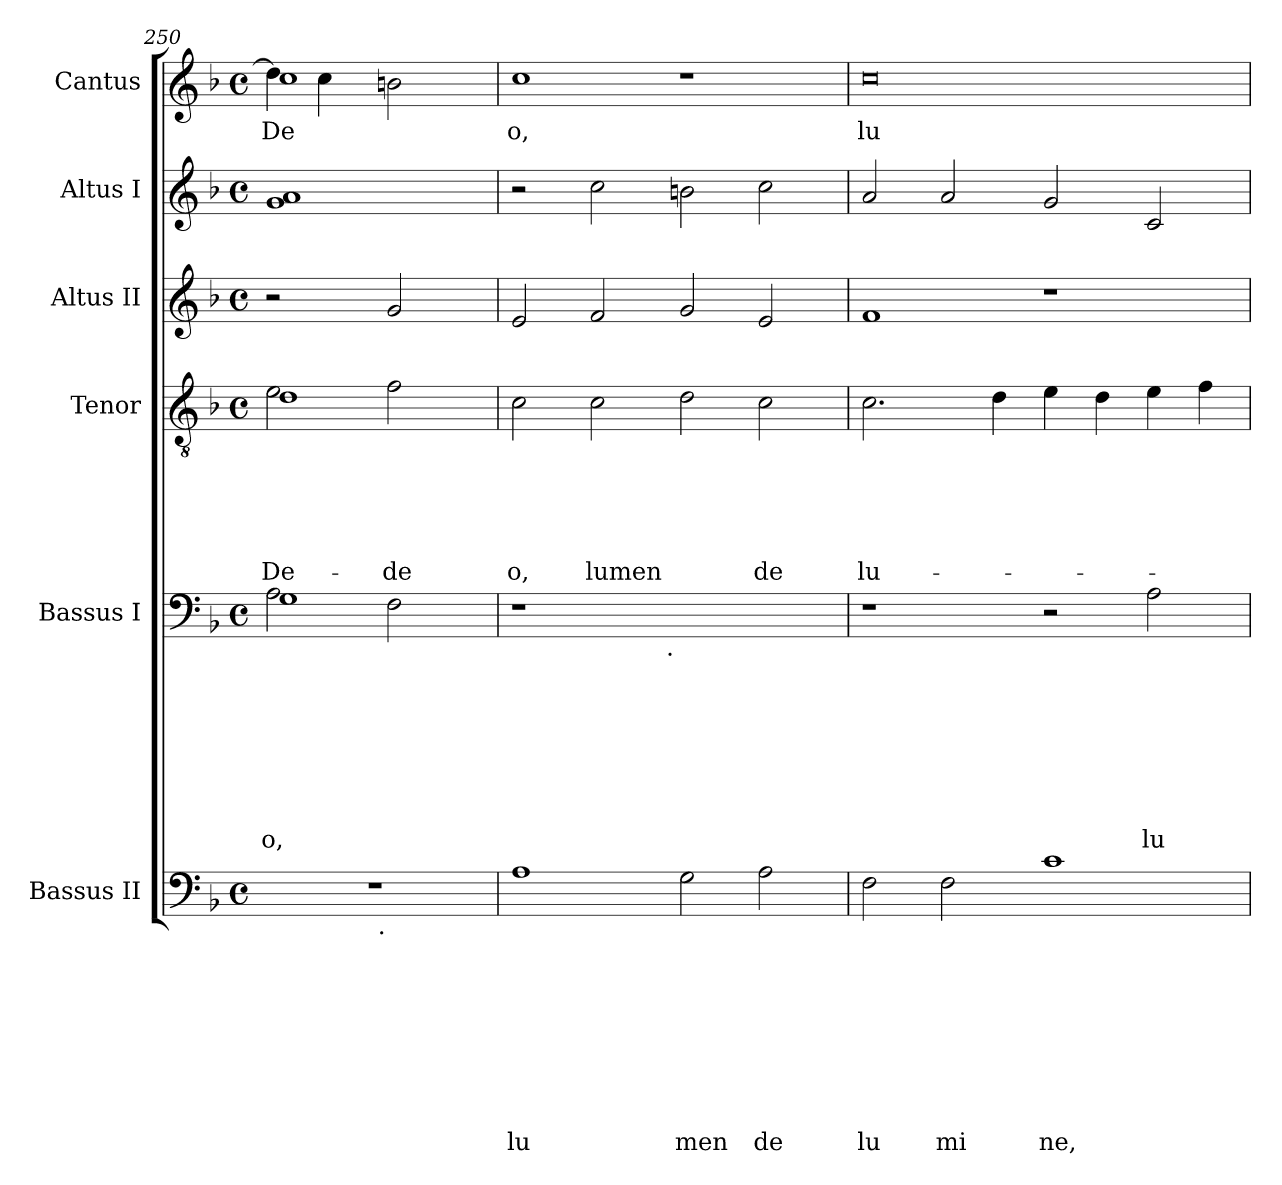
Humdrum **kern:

**kern	**text	**text	**text	**text	**text	**text	**text	**text	**text	**kern	**text	**text	**text	**text	**text	**text	**text	**text	**kern	**text	**text	**text	**text	**text	**text	**kern	**kern	**kern	**text
*part6	*part6	*part6	*part6	*part6	*part6	*part6	*part6	*part6	*part6	*part5	*part5	*part5	*part5	*part5	*part5	*part5	*part5	*part5	*part4	*part4	*part4	*part4	*part4	*part4	*part4	*part3	*part2	*part1	*part1
*staff6	*staff6	*staff6	*staff6	*staff6	*staff6	*staff6	*staff6	*staff6	*staff6	*staff5	*staff5	*staff5	*staff5	*staff5	*staff5	*staff5	*staff5	*staff5	*staff4	*staff4	*staff4	*staff4	*staff4	*staff4	*staff4	*staff3	*staff2	*staff1	*staff1
*I"Bassus II	*	*	*	*	*	*	*	*	*	*I"Bassus I	*	*	*	*	*	*	*	*	*I"Tenor	*	*	*	*	*	*	*I"Altus II	*I"Altus I	*I"Cantus	*
*I'B II	*	*	*	*	*	*	*	*	*	*I'B I	*	*	*	*	*	*	*	*	*I'T	*	*	*	*	*	*	*I'A II	*I'A I	*	*
!!LO:PB:g=z
*clefF4	*	*	*	*	*	*	*	*	*	*clefF4	*	*	*	*	*	*	*	*	*clefGv2	*	*	*	*	*	*	*clefG2	*clefG2	*clefG2	*
*k[b-]	*	*	*	*	*	*	*	*	*	*k[b-]	*	*	*	*	*	*	*	*	*k[b-]	*	*	*	*	*	*	*k[b-]	*k[b-]	*k[b-]	*
*F:	*	*	*	*	*	*	*	*	*	*F:	*	*	*	*	*	*	*	*	*F:	*	*	*	*	*	*	*F:	*F:	*F:	*
*M4/4	*	*	*	*	*	*	*	*	*	*M4/4	*	*	*	*	*	*	*	*	*M4/4	*	*	*	*	*	*	*M4/4	*M4/4	*M4/4	*
*met(c)	*	*	*	*	*	*	*	*	*	*met(c)	*	*	*	*	*	*	*	*	*met(c)	*	*	*	*	*	*	*met(c)	*met(c)	*met(c)	*
=250	=250	=250	=250	=250	=250	=250	=250	=250	=250	=250	=250	=250	=250	=250	=250	=250	=250	=250	=250	=250	=250	=250	=250	=250	=250	=250	=250	=250	=250
*	*	*	*	*	*	*	*	*	*	*^	*	*	*	*	*	*	*	*	*	*	*	*	*	*	*	*	*	*	*
*	*	*	*	*	*	*	*	*	*	*	*^	*	*	*	*	*	*	*	*	*	*	*	*	*	*	*	*	*	*	*
!	!	!	!	!	!	!	!	!	!	!	!	!	!	!	!	!	!	!	!	!LO:LY:b	!	!	!	!	!	!	!LO:LY:b	!	!	!	!
*	*	*	*	*	*	*	*	*	*	*	*	*	*	*	*	*	*	*	*	*	*^	*	*	*	*	*	*	*	*	*	*
!	!	!	!	!	!	!	!	!	!	!	!	!	!	!	!	!	!	!	!	!	!	!	!	!	!	!	!	!LO:LY:b	!	!	!	!LO:LY:b
*^	*	*	*	*	*	*	*	*	*	*	*	*	*	*	*	*	*	*	*	*	*	*	*	*	*	*	*	*	*	*	*^	*
1r	4ryy	.	.	.	.	.	.	.	.	.	4ryy	2A\	1G	.	.	.	.	.	.	.	o,	2e\	1d	.	.	.	.	.	De-	2r	1g 1a	4dd\]	1cc	De
.	8...ryy	.	.	.	.	.	.	.	.	.	32ryy	.	.	.	.	.	.	.	.	.	.	.	.	.	.	.	.	.	.	.	.	4cc\	.	.
.	.	.	.	.	.	.	.	.	.	.	2ryy	.	.	.	.	.	.	.	.	.	.	.	.	.	.	.	.	.	.	.	.	.	.	.
!	!LO:TX:b:t=.	!	!	!	!	!	!	!	!	!	!	!	!	!	!	!	!	!	!	!	!	!	!	!	!	!	!	!	!	!	!	!	!	!
.	2ryy	.	.	.	.	.	.	.	.	.	.	.	.	.	.	.	.	.	.	.	.	.	.	.	.	.	.	.	.	.	.	.	.	.
!	!	!	!	!	!	!	!	!	!	!	!	!	!	!	!	!	!	!	!	!	!	!	!	!	!	!	!	!	!LO:LY:b	!	!	!	!	!
.	.	.	.	.	.	.	.	.	.	.	.	2F\	.	.	.	.	.	.	.	.	.	2f\	.	.	.	.	.	.	de	2g/	.	2bn\	.	.
.	.	.	.	.	.	.	.	.	.	.	8..ryy	.	.	.	.	.	.	.	.	.	.	.	.	.	.	.	.	.	.	.	.	.	.	.
.	64ryy	.	.	.	.	.	.	.	.	.	.	.	.	.	.	.	.	.	.	.	.	.	.	.	.	.	.	.	.	.	.	.	.	.
=251	=251	=251	=251	=251	=251	=251	=251	=251	=251	=251	=251	=251	=251	=251	=251	=251	=251	=251	=251	=251	=251	=251	=251	=251	=251	=251	=251	=251	=251	=251	=251	=251	=251	=251
!	!	!	!	!	!	!	!	!	!	!LO:LY:b	!	!	!	!	!	!	!	!	!	!	!	!	!	!	!	!	!	!	!LO:LY:b	!	!	!	!	!LO:LY:b
*v	*v	*	*	*	*	*	*	*	*	*	*	*	*	*	*	*	*	*	*	*	*	*v	*v	*	*	*	*	*	*	*	*	*v	*v	*
*	*	*	*	*	*	*	*	*	*	*	*v	*v	*	*	*	*	*	*	*	*	*	*	*	*	*	*	*	*	*	*	*
1A	.	.	.	.	.	.	.	.	lu	1r	2ryy	.	.	.	.	.	.	.	.	2c\	.	.	.	.	.	-o,	2e/	2r	1cc	o,
!	!	!	!	!	!	!	!	!	!	!	!	!	!	!	!	!	!	!	!	!	!	!	!	!	!	!LO:LY:b	!	!	!	!
.	.	.	.	.	.	.	.	.	.	.	4...ryy	.	.	.	.	.	.	.	.	2c\	.	.	.	.	.	lumen	2f/	2cc\	.	.
!	!	!	!	!	!	!	!	!	!	!	!LO:TX:b:t=.	!	!	!	!	!	!	!	!	!	!	!	!	!	!	!	!	!	!	!
.	.	.	.	.	.	.	.	.	.	.	1ryy	.	.	.	.	.	.	.	.	.	.	.	.	.	.	.	.	.	.	.
!	!	!	!	!	!	!	!	!	!LO:LY:b	!	!	!	!	!	!	!	!	!	!	!	!	!	!	!	!	!	!	!	!	!
2G\	.	.	.	.	.	.	.	.	men	1ryy	.	.	.	.	.	.	.	.	.	2d\	.	.	.	.	.	.	2g/	2bn\	1r	.
!	!	!	!	!	!	!	!	!	!LO:LY:b	!	!	!	!	!	!	!	!	!	!	!	!	!	!	!	!	!LO:LY:b	!	!	!	!
2A\	.	.	.	.	.	.	.	.	de	.	.	.	.	.	.	.	.	.	.	2c\	.	.	.	.	.	de	2e/	2cc\	.	.
.	.	.	.	.	.	.	.	.	.	.	32ryy	.	.	.	.	.	.	.	.	.	.	.	.	.	.	.	.	.	.	.
=252	=252	=252	=252	=252	=252	=252	=252	=252	=252	=252	=252	=252	=252	=252	=252	=252	=252	=252	=252	=252	=252	=252	=252	=252	=252	=252	=252	=252	=252	=252
!	!	!	!	!	!	!	!	!	!LO:LY:b	!	!	!	!	!	!	!	!	!	!	!	!	!	!	!	!	!LO:LY:b	!	!	!	!LO:LY:b
*	*	*	*	*	*	*	*	*	*	*v	*v	*	*	*	*	*	*	*	*	*	*	*	*	*	*	*	*	*	*	*
2F\	.	.	.	.	.	.	.	.	lu	1r	.	.	.	.	.	.	.	.	2.c\	.	.	.	.	.	lu-	1f	2a/	0cc	lu
!	!	!	!	!	!	!	!	!	!LO:LY:b	!	!	!	!	!	!	!	!	!	!	!	!	!	!	!	!	!	!	!	!
2F\	.	.	.	.	.	.	.	.	mi	.	.	.	.	.	.	.	.	.	.	.	.	.	.	.	.	.	2a/	.	.
.	.	.	.	.	.	.	.	.	.	.	.	.	.	.	.	.	.	.	4d\	.	.	.	.	.	.	.	.	.	.
!	!	!	!	!	!	!	!	!	!LO:LY:b	!	!	!	!	!	!	!	!	!	!	!	!	!	!	!	!	!	!	!	!
1c	.	.	.	.	.	.	.	.	ne,	2r	.	.	.	.	.	.	.	.	4e\	.	.	.	.	.	.	1r	2g/	.	.
.	.	.	.	.	.	.	.	.	.	.	.	.	.	.	.	.	.	.	4d\	.	.	.	.	.	.	.	.	.	.
!	!	!	!	!	!	!	!	!	!	!	!	!	!	!	!	!	!	!LO:LY:b	!	!	!	!	!	!	!	!	!	!	!
.	.	.	.	.	.	.	.	.	.	2A\	.	.	.	.	.	.	.	lu-	4e\	.	.	.	.	.	.	.	2c/	.	.
.	.	.	.	.	.	.	.	.	.	.	.	.	.	.	.	.	.	.	4f\	.	.	.	.	.	.	.	.	.	.
=	=	=	=	=	=	=	=	=	=	=	=	=	=	=	=	=	=	=	=	=	=	=	=	=	=	=	=	=	=
*-	*-	*-	*-	*-	*-	*-	*-	*-	*-	*-	*-	*-	*-	*-	*-	*-	*-	*-	*-	*-	*-	*-	*-	*-	*-	*-	*-	*-	*-
